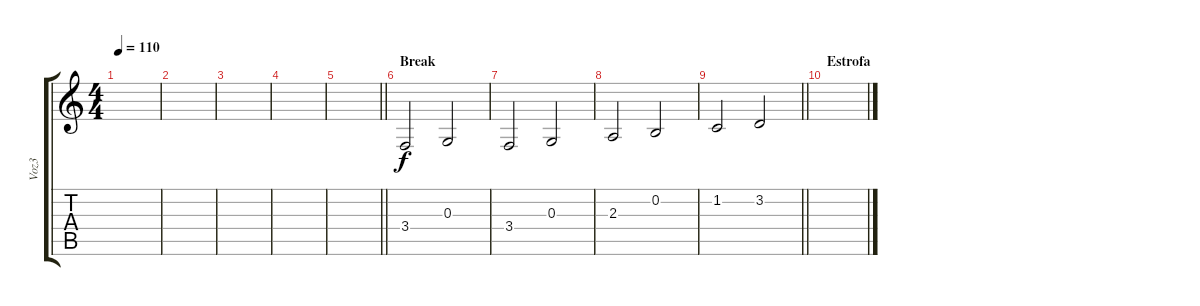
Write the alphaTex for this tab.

\track ("Voz3" "Voz3") {instrument tenorsax}
\staff {score tabs}
\tuning (E4 B3 G3 D3 A2 E2) {hide}
\ts (4 4)
\tempo 110
\clef g2
\ks c
|
|
|
|
\barLineRight lightlight
|
\section ("" "Break")
3.4.2 0.3.2 |
3.4.2 0.3.2 |
2.3.2 0.2.2 |
\barLineRight lightlight
1.2.2 3.2.2 |
\section ("" "Estrofa")
